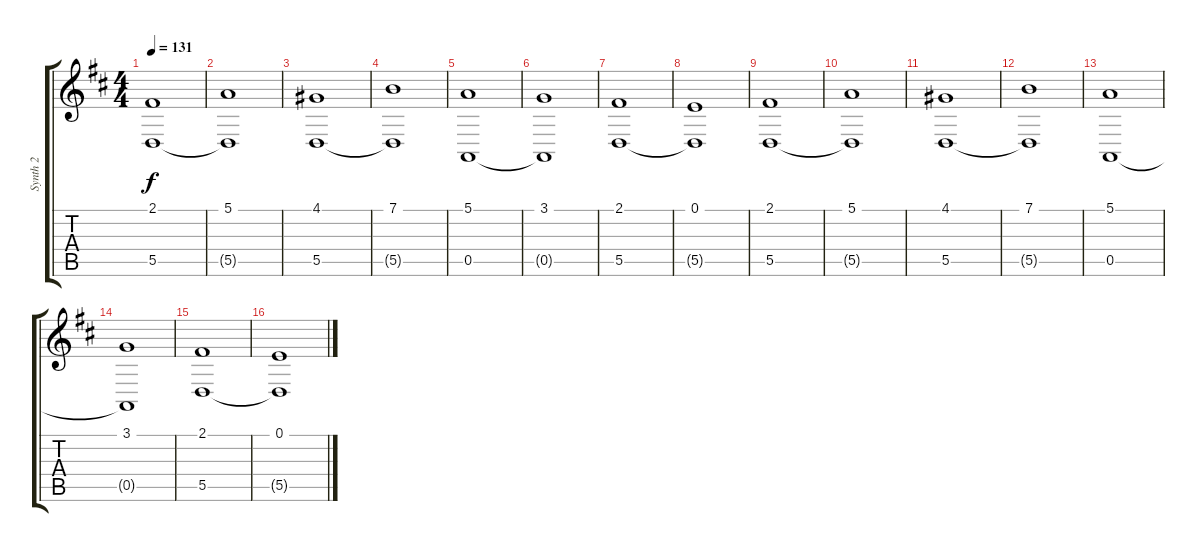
\track ("Synth 2" "Synth 2") {instrument pad8sweep}
\staff {score tabs}
\tuning (E4 B3 G3 D3 A2 E2) {hide}
\ts (4 4)
\tempo 131
\clef g2
\ks d
(2.1 5.5).1{dy f} |
(5.1 5.5{t}).1 |
(4.1 5.5).1 |
(7.1 5.5{t}).1 |
(5.1 0.5).1 |
(3.1 0.5{t}).1 |
(2.1 5.5).1 |
(0.1 5.5{t}).1 |
(2.1 5.5).1 |
(5.1 5.5{t}).1 |
(4.1 5.5).1 |
(7.1 5.5{t}).1 |
(5.1 0.5).1 |
(3.1 0.5{t}).1 |
(2.1 5.5).1 |
(0.1 5.5{t}).1
